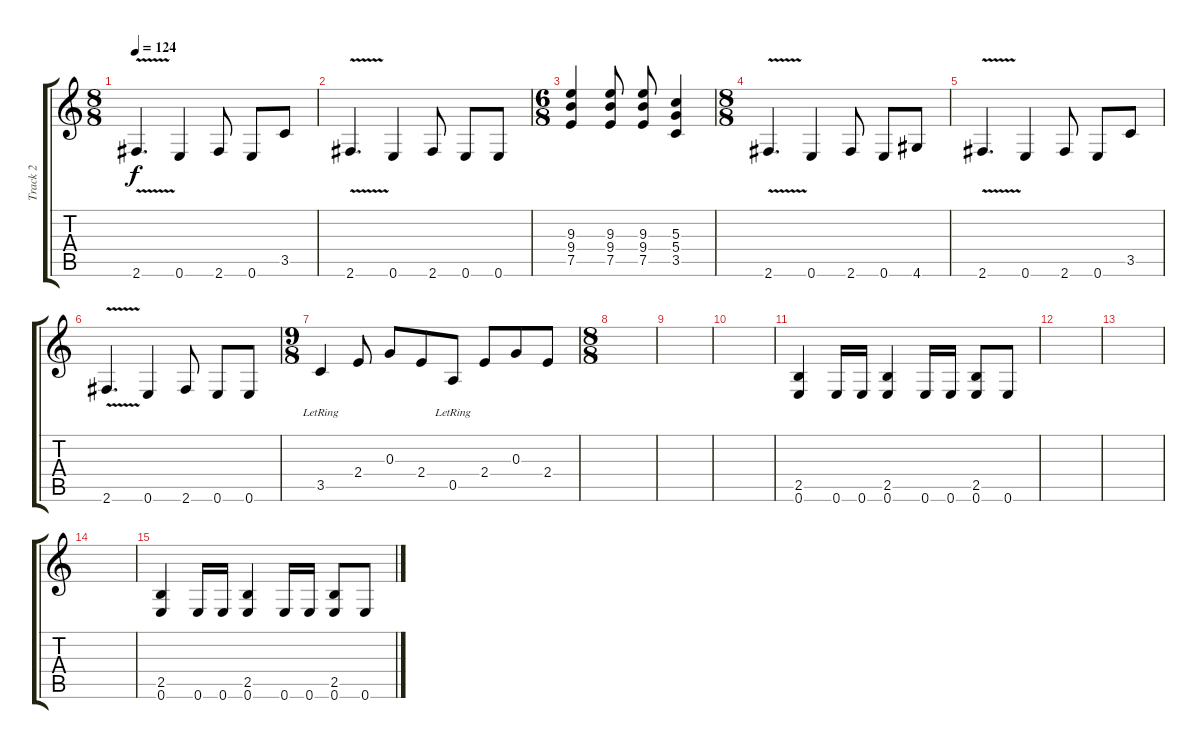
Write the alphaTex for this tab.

\track ("Track 2" "Track 2") {instrument distortionguitar}
\staff {score tabs}
\tuning (E4 B3 G3 D3 A2 E2) {hide}
\ts (8 8)
\tempo 124
\clef g2
\ks c
2.6{v}.4{d dy f} 0.6.4 2.6.8 0.6.8 3.5.8 |
2.6{v}.4{d} 0.6.4 2.6.8 0.6.8 0.6.8 |
\ts (6 8)
(9.3 9.4 7.5).4 (9.3 9.4 7.5).8 (9.3 9.4 7.5).8 (5.3 5.4 3.5).4 |
\ts (8 8)
2.6{v}.4{d volume 13 balance 8} 0.6.4 2.6.8 0.6.8 4.6.8 |
2.6{v}.4{d} 0.6.4 2.6.8 0.6.8 3.5.8 |
2.6{v}.4{d} 0.6.4 2.6.8 0.6.8 0.6.8 |
\ts (9 8)
3.5{lr}.4 2.4.8 0.3.8 2.4.8 0.5{lr}.8 2.4.8 0.3.8 2.4.8 |
\ts (8 8)
|
|
|
(2.5 0.6).4 0.6.16 0.6.16 (2.5 0.6).4 0.6.16 0.6.16 (2.5 0.6).8 0.6.8 |
|
|
|
(2.5 0.6).4 0.6.16 0.6.16 (2.5 0.6).4 0.6.16 0.6.16 (2.5 0.6).8 0.6.8
